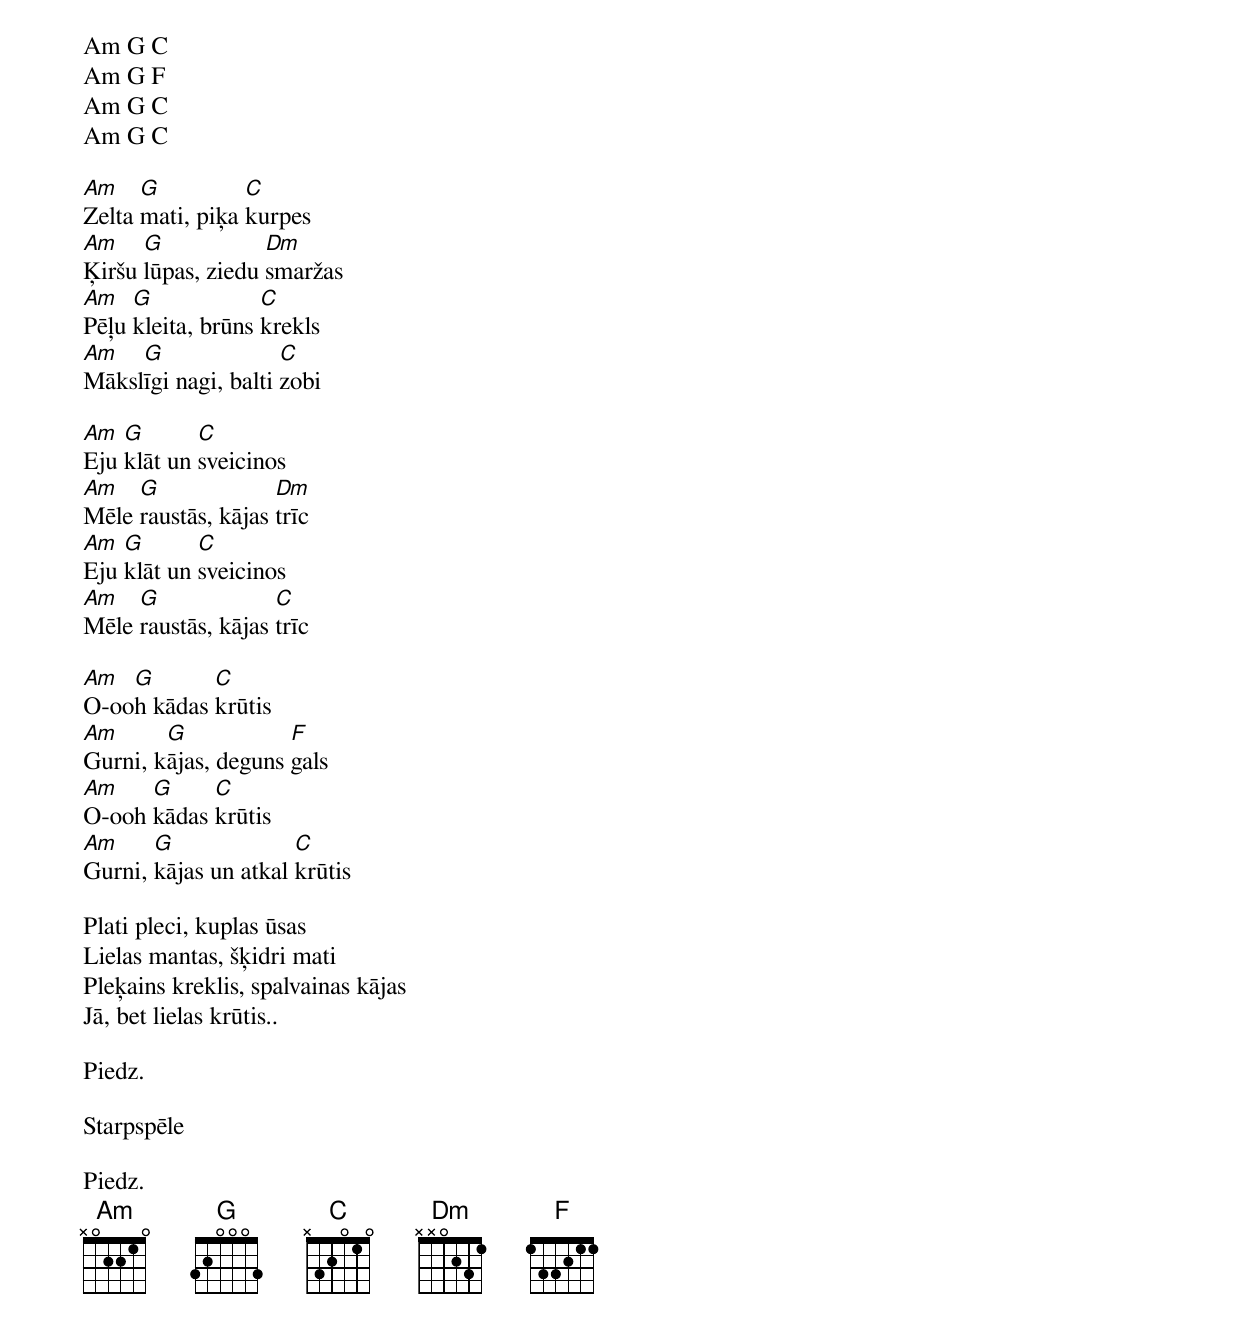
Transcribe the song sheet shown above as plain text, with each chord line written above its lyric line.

Am G C
Am G F
Am G C
Am G C

Am    G          C
Zelta mati, piķa kurpes
Am    G            Dm
Ķiršu lūpas, ziedu smaržas
Am   G             C
Pēļu kleita, brūns krekls
Am   G               C
Mākslīgi nagi, balti zobi

Am  G       C
Eju klāt un sveicinos
Am   G              Dm
Mēle raustās, kājas trīc
Am  G       C
Eju klāt un sveicinos
Am   G              C
Mēle raustās, kājas trīc

Am  G       C
O-ooh kādas krūtis
Am      G            F
Gurni, kājas, deguns gals
Am    G     C
O-ooh kādas krūtis
Am     G              C
Gurni, kājas un atkal krūtis

Plati pleci, kuplas ūsas
Lielas mantas, šķidri mati
Pleķains kreklis, spalvainas kājas
Jā, bet lielas krūtis..

Piedz.

Starpspēle

Piedz.
